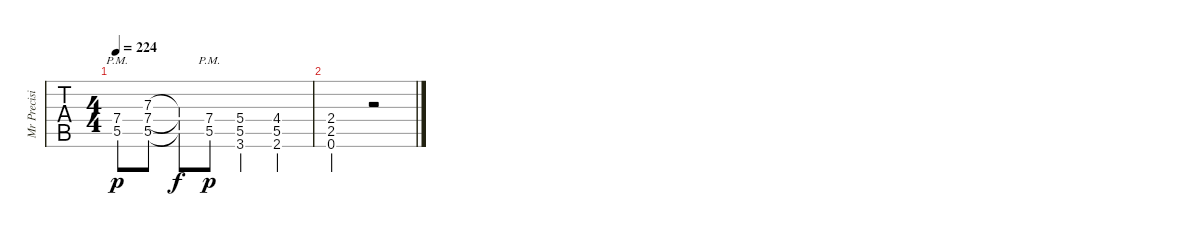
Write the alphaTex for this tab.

\track ("Mr Precision - Guitar One" "Mr Precisi") {instrument distortionguitar}
\staff {tabs}
\tuning (E4 B3 G3 D3 A2 E2) {hide}
\ts (4 4)
\tempo 224
\clef g2
\ks c
(7.4{pm} 5.5{pm}).8{dy p} (7.3 7.4 5.5).8 (7.3{t} 7.4{t} 5.5{t}).8{dy f} (7.4{pm} 5.5{pm}).8{dy p} (5.4 5.5 3.6).4 (4.4 5.5 2.6).4 |
(2.4 2.5 0.6).2 r.2
